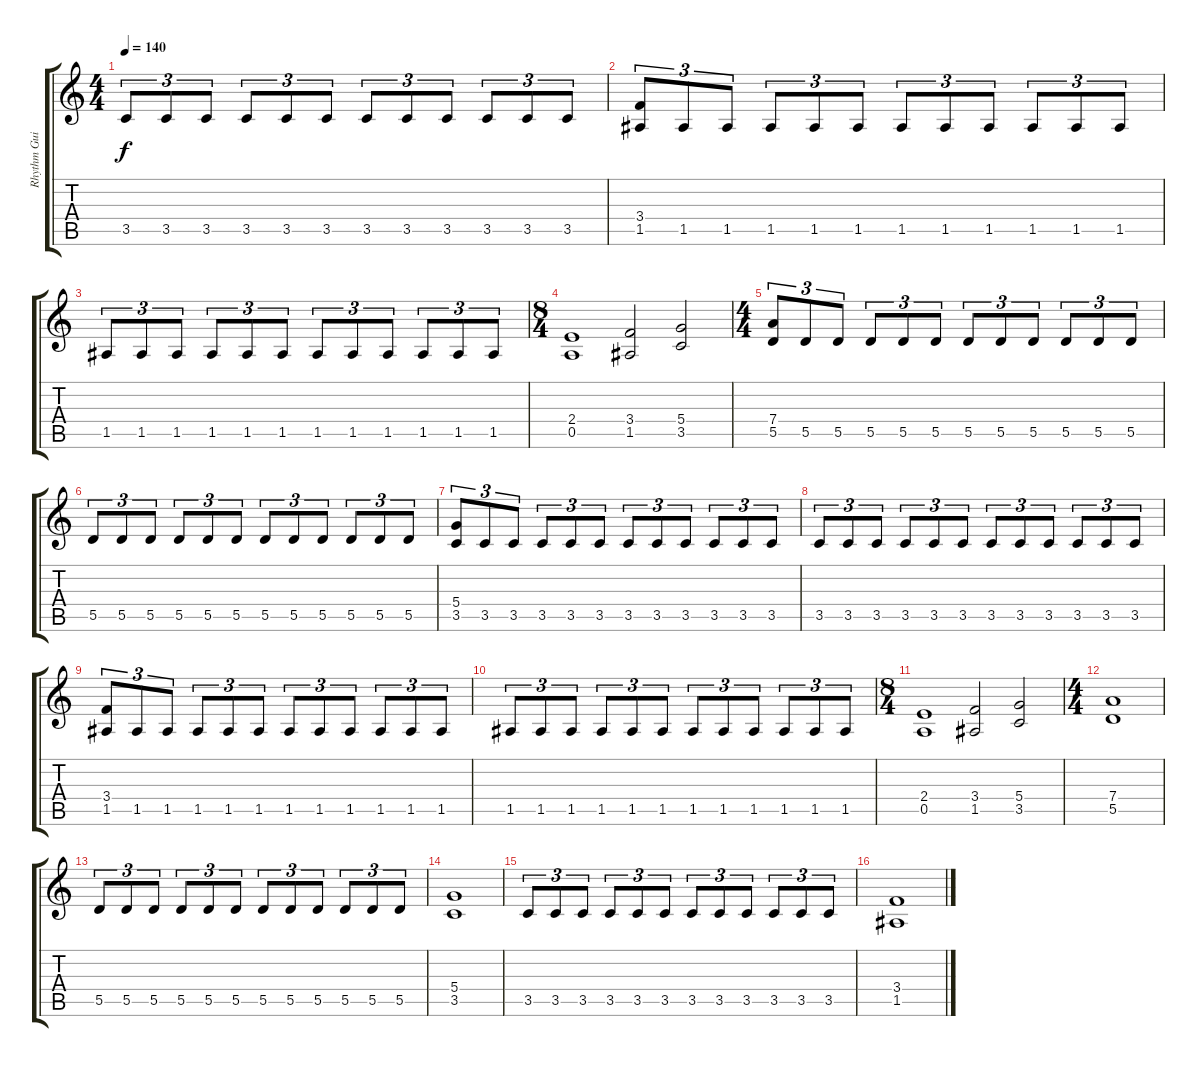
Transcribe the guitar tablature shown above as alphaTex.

\track ("Rhythm Guitar" "Rhythm Gui") {instrument distortionguitar}
\staff {score tabs}
\tuning (E4 B3 G3 D3 A2 E2) {hide}
\ts (4 4)
\tempo 140
\clef g2
\ks c
3.5.8{tu (3 2) dy f} 3.5.8{tu (3 2)} 3.5.8{tu (3 2)} 3.5.8{tu (3 2)} 3.5.8{tu (3 2)} 3.5.8{tu (3 2)} 3.5.8{tu (3 2)} 3.5.8{tu (3 2)} 3.5.8{tu (3 2)} 3.5.8{tu (3 2)} 3.5.8{tu (3 2)} 3.5.8{tu (3 2)} |
(3.4 1.5).8{tu (3 2) instrument overdrivenguitar} 1.5.8{tu (3 2) instrument electricguitarmuted} 1.5.8{tu (3 2)} 1.5.8{tu (3 2)} 1.5.8{tu (3 2)} 1.5.8{tu (3 2)} 1.5.8{tu (3 2)} 1.5.8{tu (3 2)} 1.5.8{tu (3 2)} 1.5.8{tu (3 2)} 1.5.8{tu (3 2)} 1.5.8{tu (3 2)} |
1.5.8{tu (3 2)} 1.5.8{tu (3 2)} 1.5.8{tu (3 2)} 1.5.8{tu (3 2)} 1.5.8{tu (3 2)} 1.5.8{tu (3 2)} 1.5.8{tu (3 2)} 1.5.8{tu (3 2)} 1.5.8{tu (3 2)} 1.5.8{tu (3 2)} 1.5.8{tu (3 2)} 1.5.8{tu (3 2)} |
\ts (8 4)
(2.4 0.5).1{instrument overdrivenguitar} (3.4 1.5).2 (5.4 3.5).2 |
\ts (4 4)
(7.4 5.5).8{tu (3 2)} 5.5.8{tu (3 2) instrument electricguitarmuted} 5.5.8{tu (3 2)} 5.5.8{tu (3 2)} 5.5.8{tu (3 2)} 5.5.8{tu (3 2)} 5.5.8{tu (3 2)} 5.5.8{tu (3 2)} 5.5.8{tu (3 2)} 5.5.8{tu (3 2)} 5.5.8{tu (3 2)} 5.5.8{tu (3 2)} |
5.5.8{tu (3 2)} 5.5.8{tu (3 2)} 5.5.8{tu (3 2)} 5.5.8{tu (3 2)} 5.5.8{tu (3 2)} 5.5.8{tu (3 2)} 5.5.8{tu (3 2)} 5.5.8{tu (3 2)} 5.5.8{tu (3 2)} 5.5.8{tu (3 2)} 5.5.8{tu (3 2)} 5.5.8{tu (3 2)} |
(5.4 3.5).8{tu (3 2) instrument overdrivenguitar} 3.5.8{tu (3 2) instrument electricguitarmuted} 3.5.8{tu (3 2)} 3.5.8{tu (3 2)} 3.5.8{tu (3 2)} 3.5.8{tu (3 2)} 3.5.8{tu (3 2)} 3.5.8{tu (3 2)} 3.5.8{tu (3 2)} 3.5.8{tu (3 2)} 3.5.8{tu (3 2)} 3.5.8{tu (3 2)} |
3.5.8{tu (3 2)} 3.5.8{tu (3 2)} 3.5.8{tu (3 2)} 3.5.8{tu (3 2)} 3.5.8{tu (3 2)} 3.5.8{tu (3 2)} 3.5.8{tu (3 2)} 3.5.8{tu (3 2)} 3.5.8{tu (3 2)} 3.5.8{tu (3 2)} 3.5.8{tu (3 2)} 3.5.8{tu (3 2)} |
(3.4 1.5).8{tu (3 2) instrument overdrivenguitar} 1.5.8{tu (3 2) instrument electricguitarmuted} 1.5.8{tu (3 2)} 1.5.8{tu (3 2)} 1.5.8{tu (3 2)} 1.5.8{tu (3 2)} 1.5.8{tu (3 2)} 1.5.8{tu (3 2)} 1.5.8{tu (3 2)} 1.5.8{tu (3 2)} 1.5.8{tu (3 2)} 1.5.8{tu (3 2)} |
1.5.8{tu (3 2)} 1.5.8{tu (3 2)} 1.5.8{tu (3 2)} 1.5.8{tu (3 2)} 1.5.8{tu (3 2)} 1.5.8{tu (3 2)} 1.5.8{tu (3 2)} 1.5.8{tu (3 2)} 1.5.8{tu (3 2)} 1.5.8{tu (3 2)} 1.5.8{tu (3 2)} 1.5.8{tu (3 2)} |
\ts (8 4)
(2.4 0.5).1{instrument overdrivenguitar} (3.4 1.5).2 (5.4 3.5).2 |
\ts (4 4)
(7.4 5.5).1 |
5.5.8{tu (3 2) instrument electricguitarmuted} 5.5.8{tu (3 2)} 5.5.8{tu (3 2)} 5.5.8{tu (3 2)} 5.5.8{tu (3 2)} 5.5.8{tu (3 2)} 5.5.8{tu (3 2)} 5.5.8{tu (3 2)} 5.5.8{tu (3 2)} 5.5.8{tu (3 2)} 5.5.8{tu (3 2)} 5.5.8{tu (3 2)} |
(5.4 3.5).1{instrument overdrivenguitar} |
3.5.8{tu (3 2) instrument electricguitarmuted} 3.5.8{tu (3 2)} 3.5.8{tu (3 2)} 3.5.8{tu (3 2)} 3.5.8{tu (3 2)} 3.5.8{tu (3 2)} 3.5.8{tu (3 2)} 3.5.8{tu (3 2)} 3.5.8{tu (3 2)} 3.5.8{tu (3 2)} 3.5.8{tu (3 2)} 3.5.8{tu (3 2)} |
(3.4 1.5).1{instrument overdrivenguitar}
